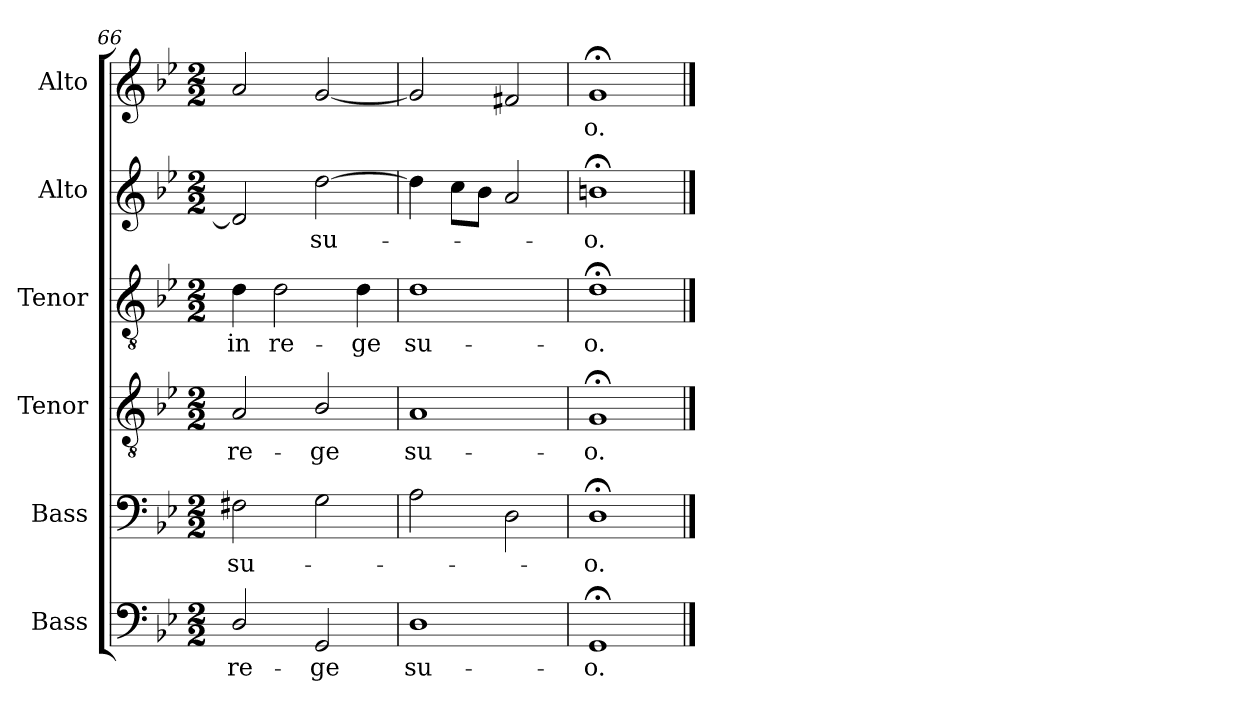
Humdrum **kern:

**kern	**text	**kern	**text	**kern	**text	**kern	**text	**kern	**text	**kern	**text
*part6	*part6	*part5	*part5	*part4	*part4	*part3	*part3	*part2	*part2	*part1	*part1
*staff6	*staff6	*staff5	*staff5	*staff4	*staff4	*staff3	*staff3	*staff2	*staff2	*staff1	*staff1
*I"Bass	*	*I"Bass	*	*I"Tenor	*	*I"Tenor	*	*I"Alto	*	*I"Alto	*
*I'B.	*	*I'B.	*	*I'T.	*	*I'T.	*	*I'A.	*	*I'A.	*
*clefF4	*	*clefF4	*	*clefGv2	*	*clefGv2	*	*clefG2	*	*clefG2	*
*	*	*	*	*ITrd7c12	*	*ITrd7c12	*	*	*	*	*
*k[b-e-]	*	*k[b-e-]	*	*k[b-e-]	*	*k[b-e-]	*	*k[b-e-]	*	*k[b-e-]	*
*B-:	*	*B-:	*	*B-:	*	*B-:	*	*B-:	*	*B-:	*
*M2/2	*	*M2/2	*	*M2/2	*	*M2/2	*	*M2/2	*	*M2/2	*
=66	=66	=66	=66	=66	=66	=66	=66	=66	=66	=66	=66
!	!LO:LY:b:color=#000000	!	!	!	!	!	!	!	!	!	!
!	!	!	!LO:LY:b:color=#000000	!	!	!	!	!	!	!	!
!	!	!	!	!	!LO:LY:b:color=#000000	!	!	!	!	!	!
!	!	!	!	!	!	!	!LO:LY:b:color=#000000	!	!	!	!
2Di/	re-	2F#Xi\	su-	2AAi/	re-	4Di\	in	2di/]	.	2ai/	.
!	!	!	!	!	!	!	!LO:LY:b:color=#000000	!	!	!	!
.	.	.	.	.	.	2Di\	re-	.	.	.	.
!	!LO:LY:b:color=#000000	!	!	!	!	!	!	!	!	!	!
!	!	!	!	!	!LO:LY:b:color=#000000	!	!	!	!	!	!
!	!	!	!	!	!	!	!	!	!LO:LY:b:color=#000000	!	!
2GGi/	-ge	2Gi\	.	2BB-i/	-ge	.	.	[2ddi\	su-	[2gi/	.
!	!	!	!	!	!	!	!LO:LY:b:color=#000000	!	!	!	!
.	.	.	.	.	.	4Di\	-ge	.	.	.	.
=67	=67	=67	=67	=67	=67	=67	=67	=67	=67	=67	=67
!	!LO:LY:b:color=#000000	!	!	!	!	!	!	!	!	!	!
!	!	!	!	!	!LO:LY:b:color=#000000	!	!	!	!	!	!
!	!	!	!	!	!	!	!LO:LY:b:color=#000000	!	!	!	!
1Di	su-	2Ai\	.	1AAi	su-	1Di	su-	4ddi\]	.	2gi/]	.
.	.	.	.	.	.	.	.	8cci\L	.	.	.
.	.	.	.	.	.	.	.	8b-i\J	.	.	.
.	.	2Di\	.	.	.	.	.	2ai/	.	2f#Xi/	.
=68	=68	=68	=68	=68	=68	=68	=68	=68	=68	=68	=68
!	!LO:LY:b:color=#000000	!	!	!	!	!	!	!	!	!	!
!	!	!	!LO:LY:b:color=#000000	!	!	!	!	!	!	!	!
!	!	!	!	!	!LO:LY:b:color=#000000	!	!	!	!	!	!
!	!	!	!	!	!	!	!LO:LY:b:color=#000000	!	!	!	!
!	!	!	!	!	!	!	!	!	!LO:LY:b:color=#000000	!	!
!	!	!	!	!	!	!	!	!	!	!	!LO:LY:b:color=#000000
1GG;i	-o.	1D;i	-o.	1GG;i	-o.	1D;i	-o.	1bn;i	-o.	1g;i	-o.
==	==	==	==	==	==	==	==	==	==	==	==
*-	*-	*-	*-	*-	*-	*-	*-	*-	*-	*-	*-
